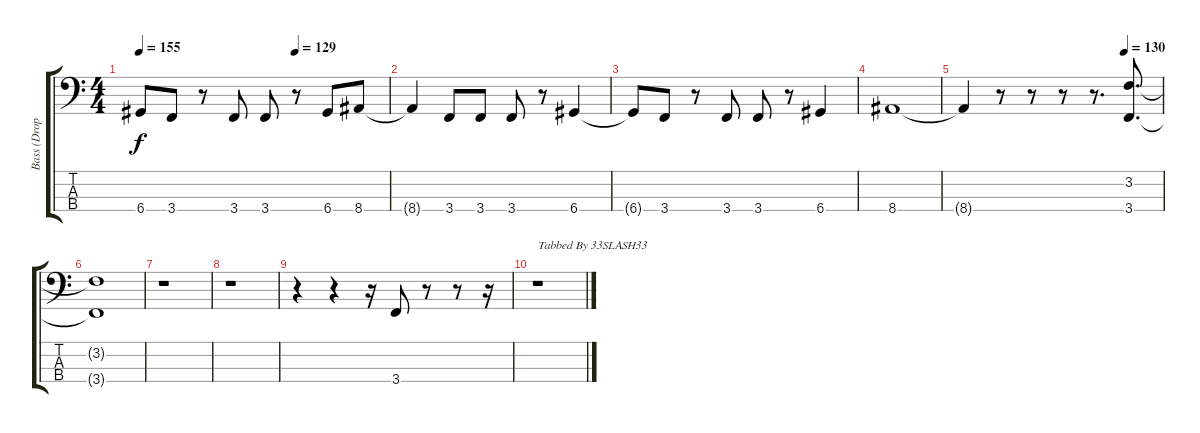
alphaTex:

\track ("Bass (Dropped D)" "Bass (Drop") {instrument electricbassfinger}
\staff {score tabs}
\tuning (G2 D2 A1 D1) {hide}
\ts (4 4)
\tempo 155
\tempo (129 0.625)
\clef f4
\ks c
6.4{t}.8{dy f} 3.4.8 r.8 3.4.8 3.4.8 r.8 6.4.8 8.4.8 |
8.4{t}.4 3.4.8 3.4.8 3.4.8 r.8 6.4.4 |
6.4{t}.8 3.4.8 r.8 3.4.8 3.4.8 r.8 6.4.4 |
8.4.1 |
\tempo (130 0.8125)
8.4{t}.4 r.8 r.8 r.8 r.8{d} (3.2 3.4).8{d} |
(3.2{t} 3.4{t}).1 |
r.1 |
r.1 |
r.4 r.4 r.16 3.4.8 r.8 r.8 r.16 |
r.1{txt "Tabbed By 33SLASH33"}
